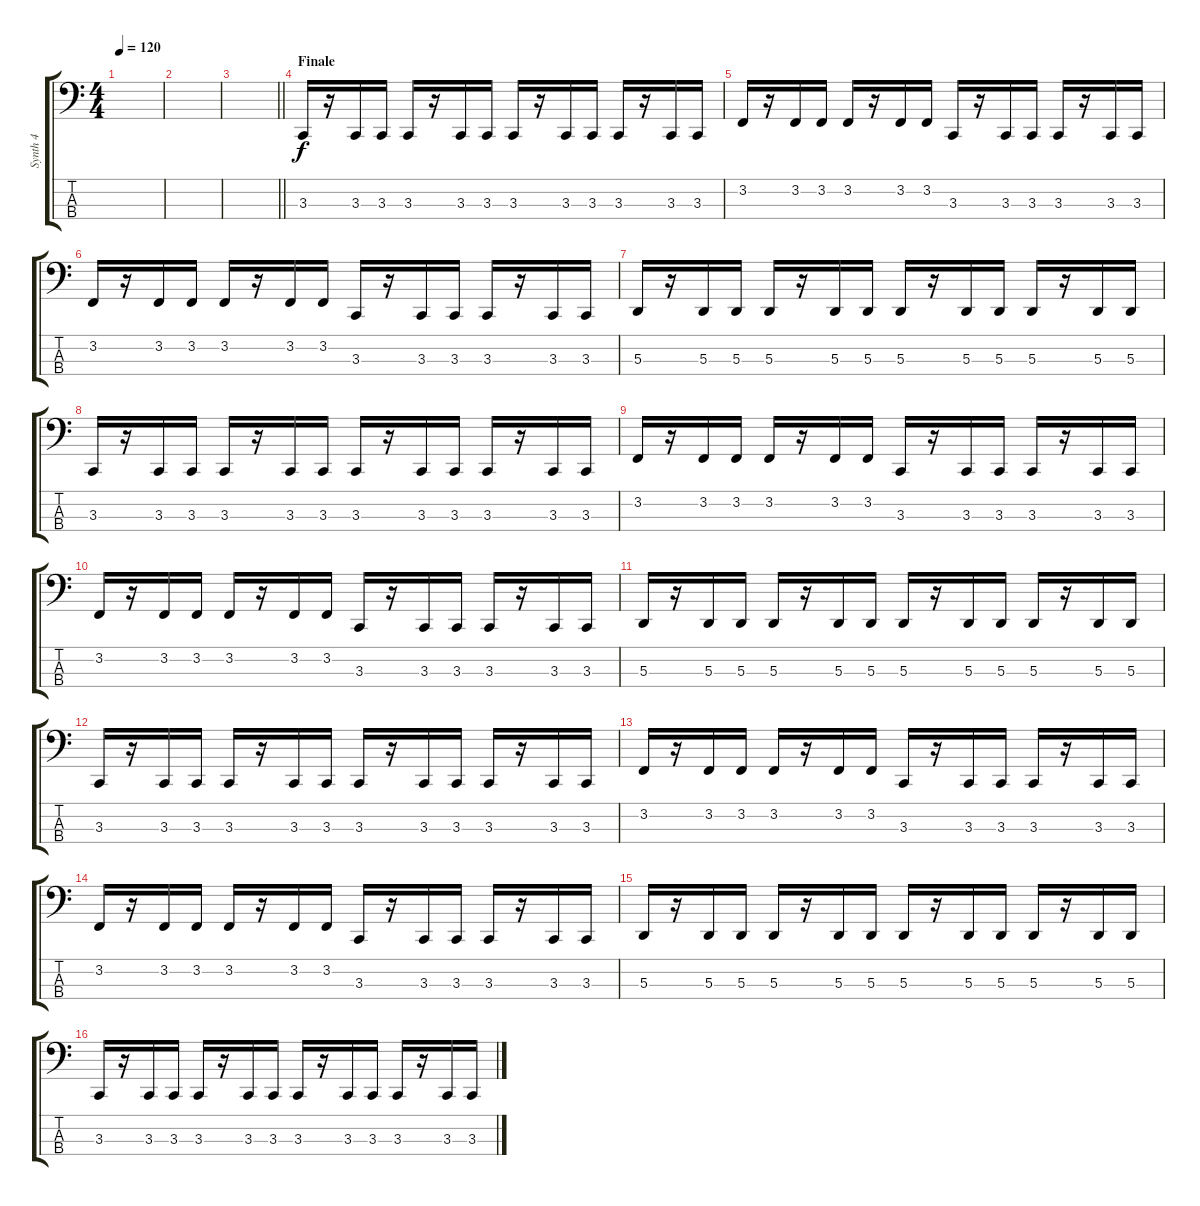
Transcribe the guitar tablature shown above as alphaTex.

\track ("Synth 4" "Synth 4") {instrument lead8bassandlead}
\staff {score tabs}
\tuning (G2 D2 A1 E1) {hide}
\ts (4 4)
\tempo 120
\clef f4
\ks c
|
|
\barLineRight lightlight
|
\section ("" "Finale")
3.3.16 r.16 3.3.16 3.3.16 3.3.16 r.16 3.3.16 3.3.16 3.3.16 r.16 3.3.16 3.3.16 3.3.16 r.16 3.3.16 3.3.16 |
3.2.16 r.16 3.2.16 3.2.16 3.2.16 r.16 3.2.16 3.2.16 3.3.16 r.16 3.3.16 3.3.16 3.3.16 r.16 3.3.16 3.3.16 |
3.2.16 r.16 3.2.16 3.2.16 3.2.16 r.16 3.2.16 3.2.16 3.3.16 r.16 3.3.16 3.3.16 3.3.16 r.16 3.3.16 3.3.16 |
5.3.16 r.16 5.3.16 5.3.16 5.3.16 r.16 5.3.16 5.3.16 5.3.16 r.16 5.3.16 5.3.16 5.3.16 r.16 5.3.16 5.3.16 |
3.3.16 r.16 3.3.16 3.3.16 3.3.16 r.16 3.3.16 3.3.16 3.3.16 r.16 3.3.16 3.3.16 3.3.16 r.16 3.3.16 3.3.16 |
3.2.16 r.16 3.2.16 3.2.16 3.2.16 r.16 3.2.16 3.2.16 3.3.16 r.16 3.3.16 3.3.16 3.3.16 r.16 3.3.16 3.3.16 |
3.2.16 r.16 3.2.16 3.2.16 3.2.16 r.16 3.2.16 3.2.16 3.3.16 r.16 3.3.16 3.3.16 3.3.16 r.16 3.3.16 3.3.16 |
5.3.16 r.16 5.3.16 5.3.16 5.3.16 r.16 5.3.16 5.3.16 5.3.16 r.16 5.3.16 5.3.16 5.3.16 r.16 5.3.16 5.3.16 |
3.3.16 r.16 3.3.16 3.3.16 3.3.16 r.16 3.3.16 3.3.16 3.3.16 r.16 3.3.16 3.3.16 3.3.16 r.16 3.3.16 3.3.16 |
3.2.16 r.16 3.2.16 3.2.16 3.2.16 r.16 3.2.16 3.2.16 3.3.16 r.16 3.3.16 3.3.16 3.3.16 r.16 3.3.16 3.3.16 |
3.2.16 r.16 3.2.16 3.2.16 3.2.16 r.16 3.2.16 3.2.16 3.3.16 r.16 3.3.16 3.3.16 3.3.16 r.16 3.3.16 3.3.16 |
5.3.16 r.16 5.3.16 5.3.16 5.3.16 r.16 5.3.16 5.3.16 5.3.16 r.16 5.3.16 5.3.16 5.3.16 r.16 5.3.16 5.3.16 |
3.3.16 r.16 3.3.16 3.3.16 3.3.16 r.16 3.3.16 3.3.16 3.3.16 r.16 3.3.16 3.3.16 3.3.16 r.16 3.3.16 3.3.16
